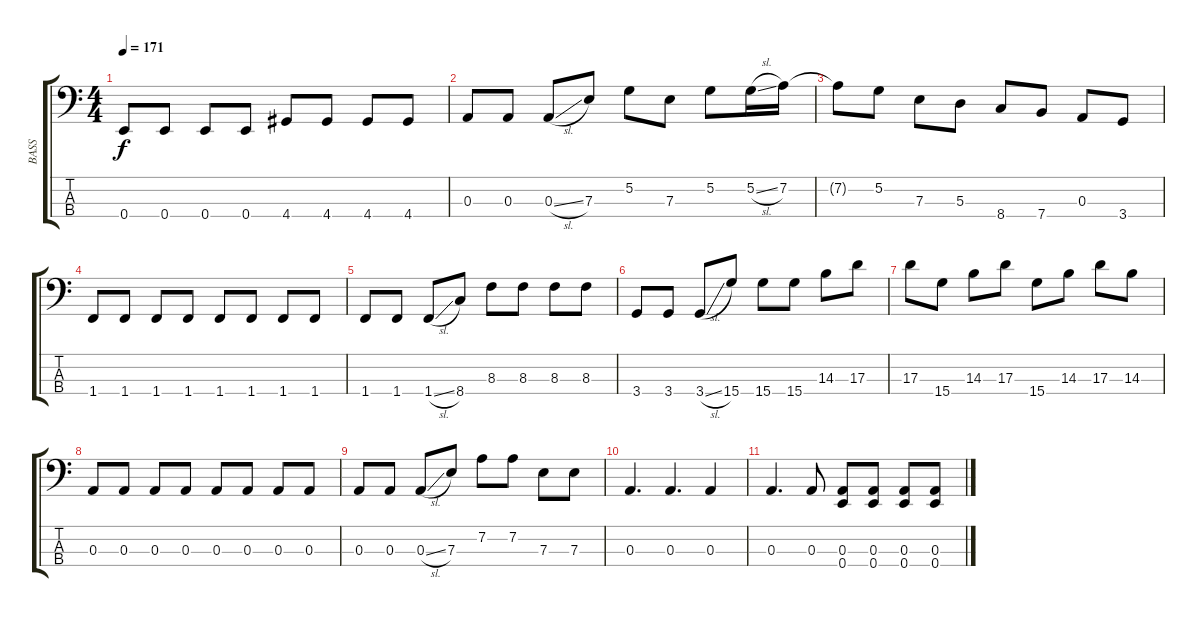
\track ("BASS" "BASS") {instrument electricbassfinger}
\staff {score tabs}
\tuning (G2 D2 A1 E1) {hide}
\ts (4 4)
\tempo 171
\clef f4
\ks c
0.4.8{dy f} 0.4.8 0.4.8 0.4.8 4.4.8 4.4.8 4.4.8 4.4.8 |
0.3.8 0.3.8 0.3{sl}.8 7.3.8 5.2.8 7.3.8 5.2.8 5.2{sl}.16 7.2.16 |
7.2{t}.8 5.2.8 7.3.8 5.3.8 8.4.8 7.4.8 0.3.8 3.4.8 |
1.4.8 1.4.8 1.4.8 1.4.8 1.4.8 1.4.8 1.4.8 1.4.8 |
1.4.8 1.4.8 1.4{sl}.8 8.4.8 8.3.8 8.3.8 8.3.8 8.3.8 |
3.4.8 3.4.8 3.4{sl}.8 15.4.8 15.4.8 15.4.8 14.3.8 17.3.8 |
17.3.8 15.4.8 14.3.8 17.3.8 15.4.8 14.3.8 17.3.8 14.3.8 |
0.3.8 0.3.8 0.3.8 0.3.8 0.3.8 0.3.8 0.3.8 0.3.8 |
0.3.8 0.3.8 0.3{sl}.8 7.3.8 7.2.8 7.2.8 7.3.8 7.3.8 |
0.3.4{d} 0.3.4{d} 0.3.4 |
0.3.4{d} 0.3.8 (0.3 0.4).8 (0.3 0.4).8 (0.3 0.4).8 (0.3 0.4).8
